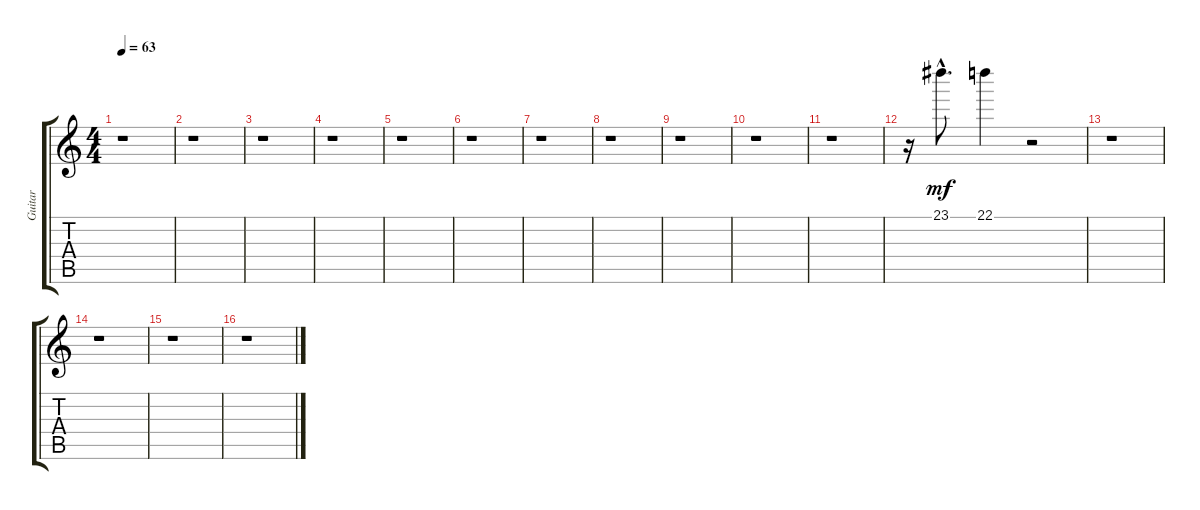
\track ("Guitar" "Guitar") {instrument overdrivenguitar}
\staff {score tabs}
\tuning (E4 B3 G3 D3 A2 E2) {hide}
\ts (4 4)
\tempo 63
\clef g2
\ks c
r.1{dy mf} |
r.1 |
r.1 |
r.1 |
r.1 |
r.1 |
r.1 |
r.1 |
r.1 |
r.1 |
r.1 |
r.16 23.1{hac}.8{d} 22.1.4 r.2 |
r.1 |
r.1 |
r.1 |
r.1
